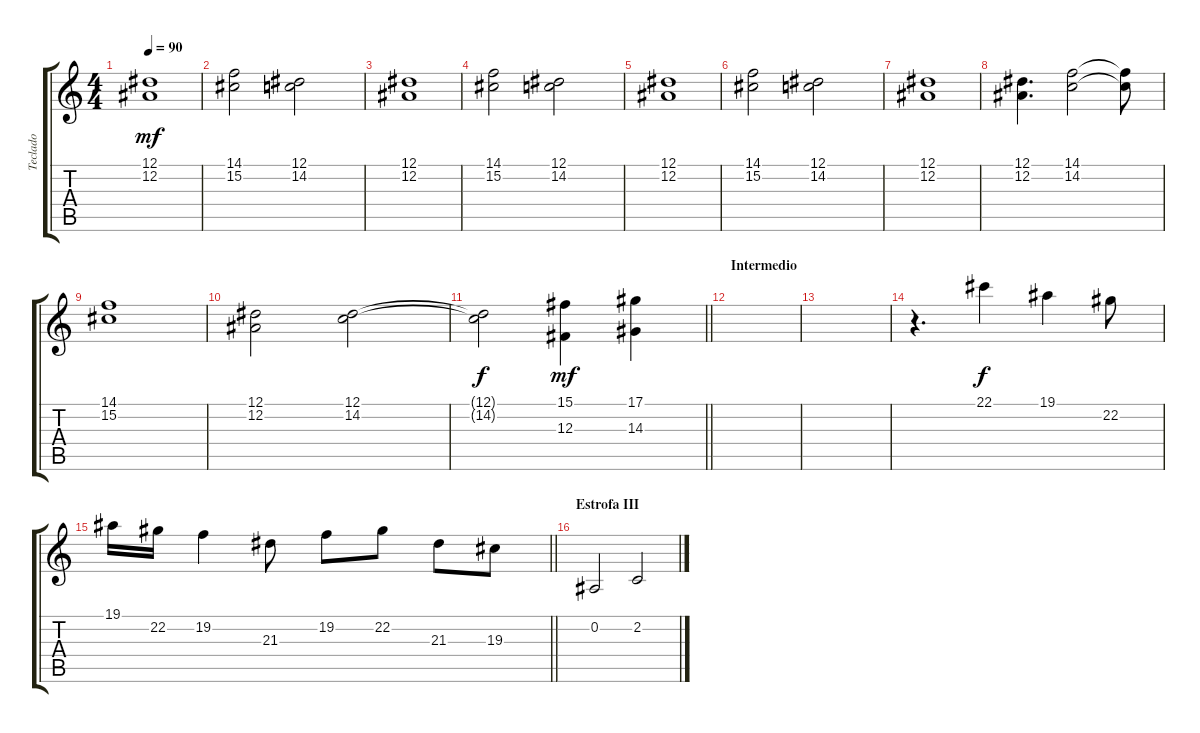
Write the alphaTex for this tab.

\track ("Teclado" "Teclado") {instrument churchorgan}
\staff {score tabs}
\tuning (Eb4 Bb3 Gb3 Db3 Ab2 Eb2) {hide}
\ts (4 4)
\tempo 90
\clef g2
\ks c
(12.1 12.2).1{dy mf} |
(14.1 15.2).2 (12.1 14.2).2 |
(12.1 12.2).1 |
(14.1 15.2).2 (12.1 14.2).2 |
(12.1 12.2).1 |
(14.1 15.2).2 (12.1 14.2).2 |
(12.1 12.2).1 |
(12.1 12.2).4{d} (14.1 14.2).2 (14.1{t} 14.2{t}).8 |
(14.1 15.2).1 |
(12.1 12.2).2 (12.1 14.2).2 |
\barLineRight lightlight
(12.1{t} 14.2{t}).2{dy f} (15.1 12.3).4{dy mf} (17.1 14.3).4 |
\section ("" "Intermedio")
|
|
r.4{d} 22.1.4{dy f} 19.1.4 22.2.8 |
\barLineRight lightlight
19.1.16 22.2.16 19.2.4 21.3.8 19.2.8 22.2.8 21.3.8 19.3.8 |
\section ("" "Estrofa III")
0.2.2{volume 10 instrument synthstrings1} 2.2.2
